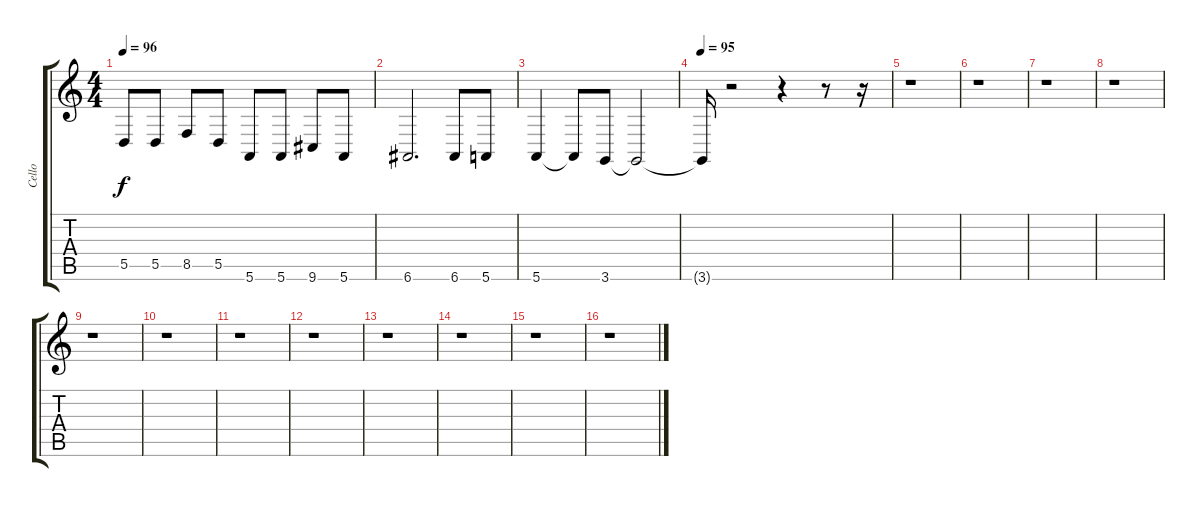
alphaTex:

\track ("Cello" "Cello") {instrument cello}
\staff {score tabs}
\tuning (E4 B3 G3 D3 A2 E2) {hide}
\ts (4 4)
\tempo 96
\clef g2
\ks c
5.5.8{dy f} 5.5.8 8.5.8 5.5.8 5.6.8 5.6.8 9.6.8 5.6.8 |
6.6.2{d} 6.6.8 5.6.8 |
5.6.4 5.6{t}.8 3.6.8 3.6{t}.2 |
\tempo 95
3.6{t}.16 r.2 r.4 r.8 r.16 |
r.1 |
r.1 |
r.1 |
r.1 |
r.1 |
r.1 |
r.1 |
r.1 |
r.1 |
r.1 |
r.1 |
r.1
